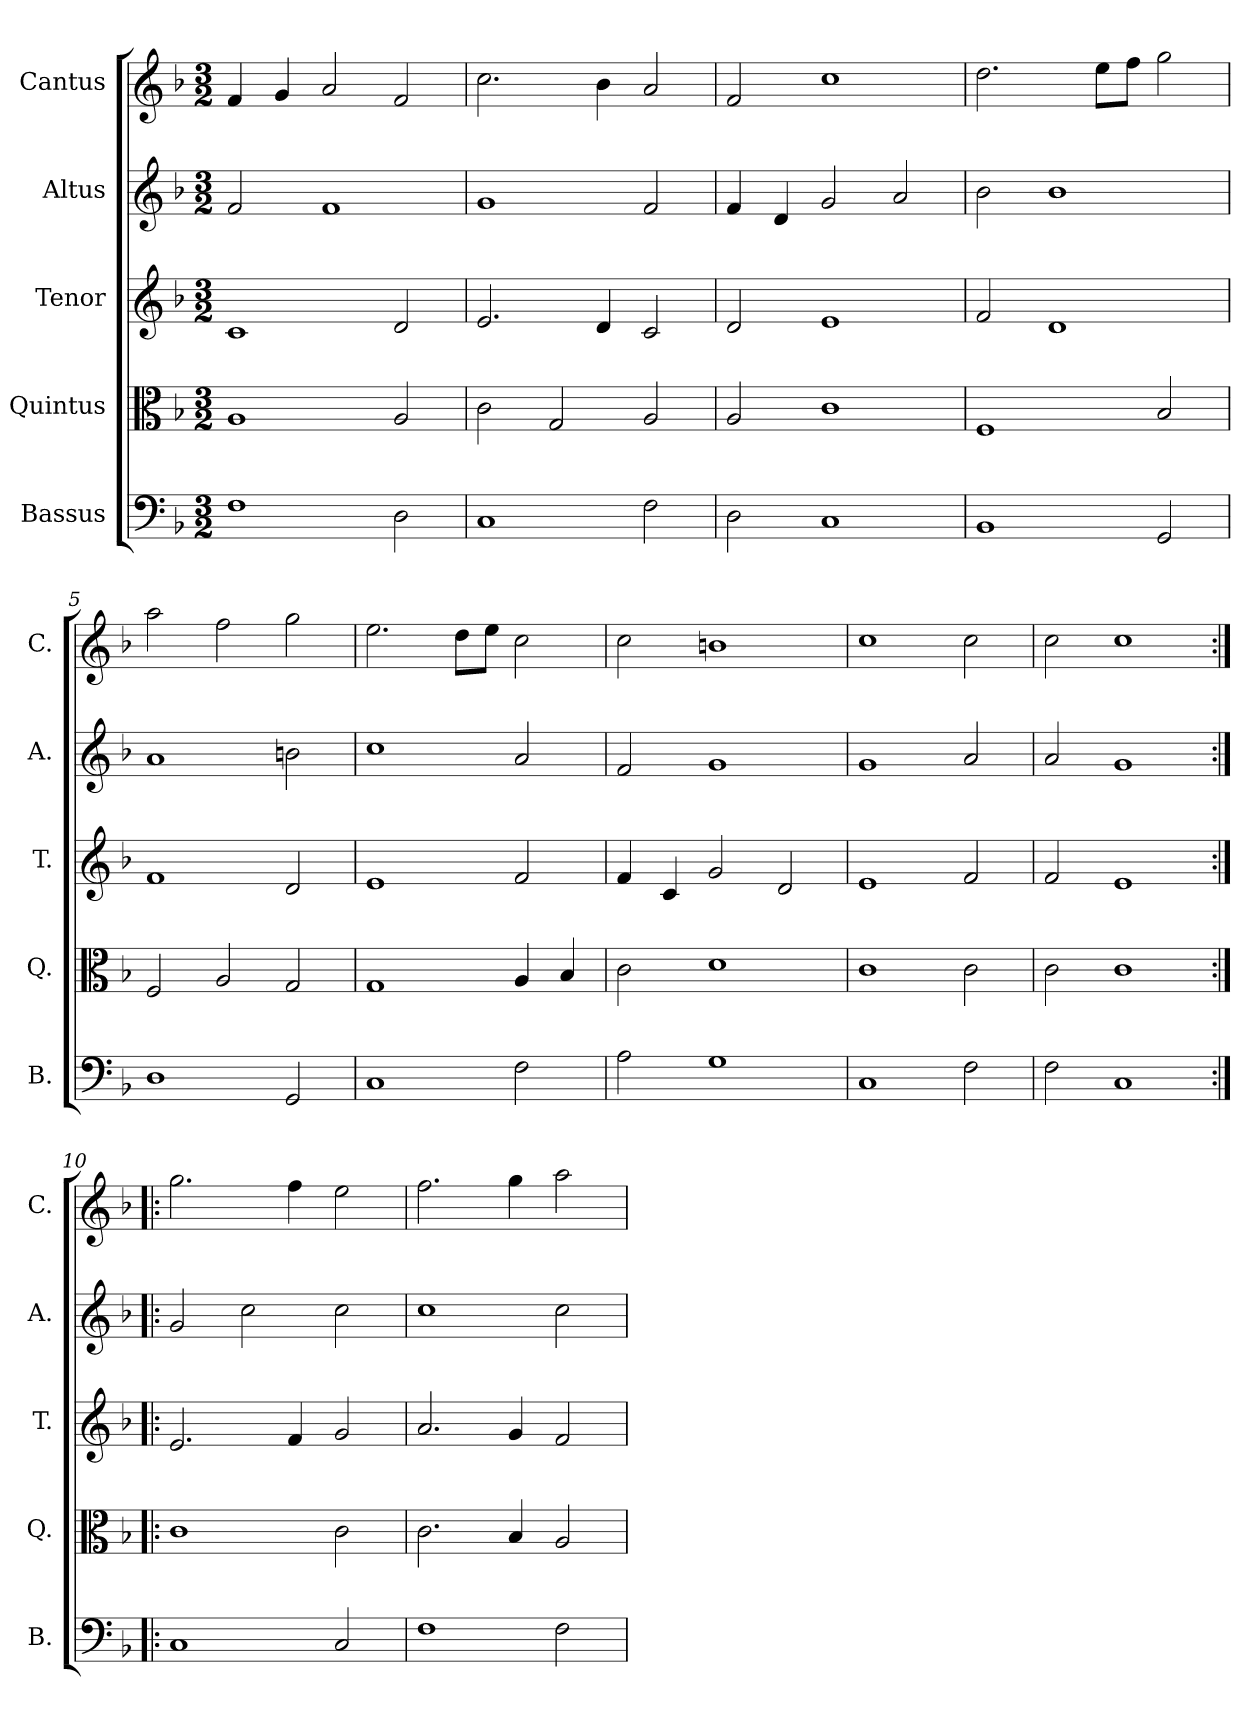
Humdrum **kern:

**kern	**kern	**kern	**kern	**kern
*part5	*part4	*part3	*part2	*part1
*staff5	*staff4	*staff3	*staff2	*staff1
*I"Bassus	*I"Quintus	*I"Tenor	*I"Altus	*I"Cantus
*I'B.	*I'Q.	*I'T.	*I'A.	*I'C.
*clefF4	*clefC3	*clefG2	*clefG2	*clefG2
*k[b-]	*k[b-]	*k[b-]	*k[b-]	*k[b-]
*F:	*F:	*F:	*F:	*F:
*M3/2	*M3/2	*M3/2	*M3/2	*M3/2
=1	=1	=1	=1	=1
1F	1A	1c	2f/	4f/
.	.	.	.	4g/
.	.	.	1f	2a/
2D\	2A/	2d/	.	2f/
=2	=2	=2	=2	=2
1C	2c\	2.e/	1g	2.cc\
.	2G/	.	.	.
.	.	4d/	.	4b-\
2F\	2A/	2c/	2f/	2a/
=3	=3	=3	=3	=3
2D\	2A/	2d/	4f/	2f/
.	.	.	4d/	.
1C	1c	1e	2g/	1cc
.	.	.	2a/	.
=4	=4	=4	=4	=4
1BB-	1F	2f/	2b-\	2.dd\
.	.	1d	1b-	.
.	.	.	.	8ee\L
.	.	.	.	8ff\J
2GG/	2B-/	.	.	2gg\
=5	=5	=5	=5	=5
1D	2F/	1f	1a	2aa\
.	2A/	.	.	2ff\
2GG/	2G/	2d/	2bn\	2gg\
=6	=6	=6	=6	=6
1C	1G	1e	1cc	2.ee\
.	.	.	.	8dd\L
.	.	.	.	8ee\J
2F\	4A/	2f/	2a/	2cc\
.	4B-/	.	.	.
=7	=7	=7	=7	=7
2A\	2c\	4f/	2f/	2cc\
.	.	4c/	.	.
1G	1d	2g/	1g	1bn
.	.	2d/	.	.
=8	=8	=8	=8	=8
1C	1c	1e	1g	1cc
2F\	2c\	2f/	2a/	2cc\
=9	=9	=9	=9	=9
2F\	2c\	2f/	2a/	2cc\
1C	1c	1e	1g	1cc
=10:|!|:	=10:|!|:	=10:|!|:	=10:|!|:	=10:|!|:
1C	1c	2.e/	2g/	2.gg\
.	.	.	2cc\	.
.	.	4f/	.	4ff\
2C/	2c\	2g/	2cc\	2ee\
=11	=11	=11	=11	=11
1F	2.c\	2.a/	1cc	2.ff\
.	4B-/	4g/	.	4gg\
2F\	2A/	2f/	2cc\	2aa\
=	=	=	=	=
*-	*-	*-	*-	*-
